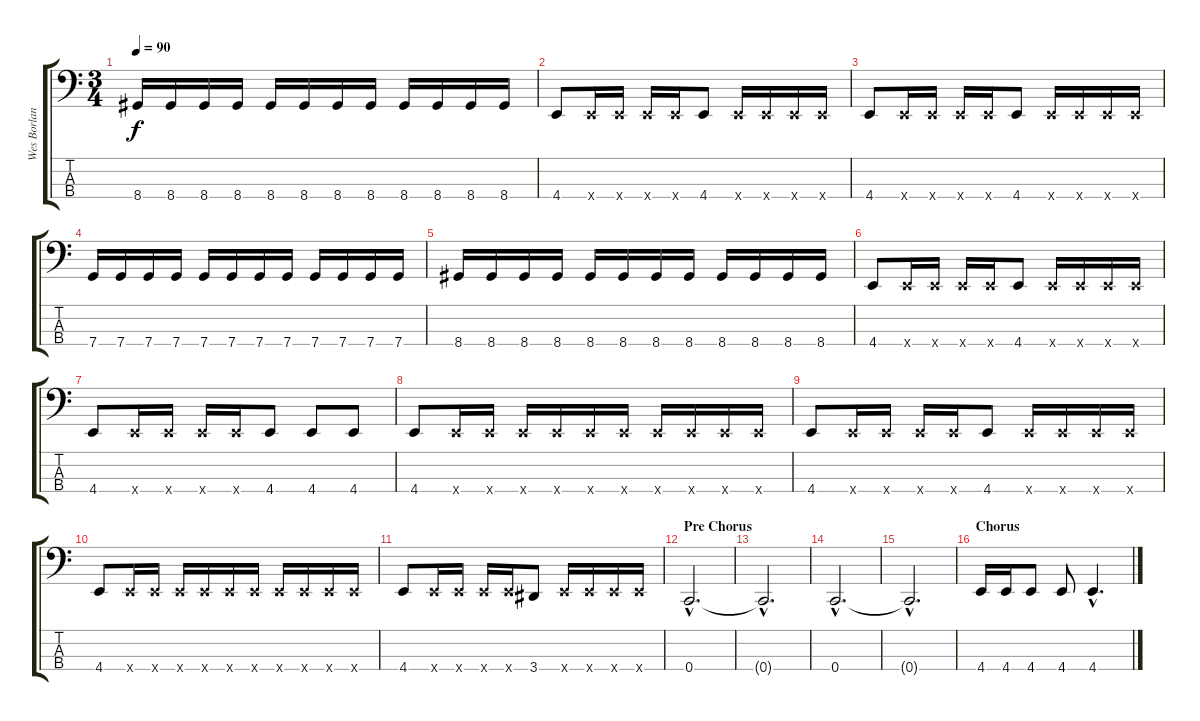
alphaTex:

\track ("Wes Borland (Bass)" "Wes Borlan") {instrument electricbassfinger}
\staff {score tabs}
\tuning (F2 C2 G1 C1) {hide}
\ts (3 4)
\tempo 90
\clef f4
\ks c
8.4.16{dy f} 8.4.16 8.4.16 8.4.16 8.4.16 8.4.16 8.4.16 8.4.16 8.4.16 8.4.16 8.4.16 8.4.16 |
4.4.8 4.4{x}.16 4.4{x}.16 4.4{x}.16 4.4{x}.16 4.4.8 4.4{x}.16 4.4{x}.16 4.4{x}.16 4.4{x}.16 |
4.4.8 4.4{x}.16 4.4{x}.16 4.4{x}.16 4.4{x}.16 4.4.8 4.4{x}.16 4.4{x}.16 4.4{x}.16 4.4{x}.16 |
7.4.16 7.4.16 7.4.16 7.4.16 7.4.16 7.4.16 7.4.16 7.4.16 7.4.16 7.4.16 7.4.16 7.4.16 |
8.4.16 8.4.16 8.4.16 8.4.16 8.4.16 8.4.16 8.4.16 8.4.16 8.4.16 8.4.16 8.4.16 8.4.16 |
4.4.8 4.4{x}.16 4.4{x}.16 4.4{x}.16 4.4{x}.16 4.4.8 4.4{x}.16 4.4{x}.16 4.4{x}.16 4.4{x}.16 |
4.4.8 4.4{x}.16 4.4{x}.16 4.4{x}.16 4.4{x}.16 4.4.8 4.4.8 4.4.8 |
4.4.8 4.4{x}.16 4.4{x}.16 4.4{x}.16 4.4{x}.16 4.4{x}.16 4.4{x}.16 4.4{x}.16 4.4{x}.16 4.4{x}.16 4.4{x}.16 |
4.4.8 4.4{x}.16 4.4{x}.16 4.4{x}.16 4.4{x}.16 4.4.8 4.4{x}.16 4.4{x}.16 4.4{x}.16 4.4{x}.16 |
4.4.8 4.4{x}.16 4.4{x}.16 4.4{x}.16 4.4{x}.16 4.4{x}.16 4.4{x}.16 4.4{x}.16 4.4{x}.16 4.4{x}.16 4.4{x}.16 |
4.4.8 4.4{x}.16 4.4{x}.16 4.4{x}.16 4.4{x}.16 3.4.8 4.4{x}.16 4.4{x}.16 4.4{x}.16 4.4{x}.16 |
\section ("" "Pre Chorus")
0.4{hac}.2{d} |
0.4{hac t}.2{d} |
0.4{hac}.2{d} |
0.4{hac t}.2{d} |
\section ("" "Chorus")
4.4.16 4.4.16 4.4.8 4.4.8 4.4{hac}.4{d}
